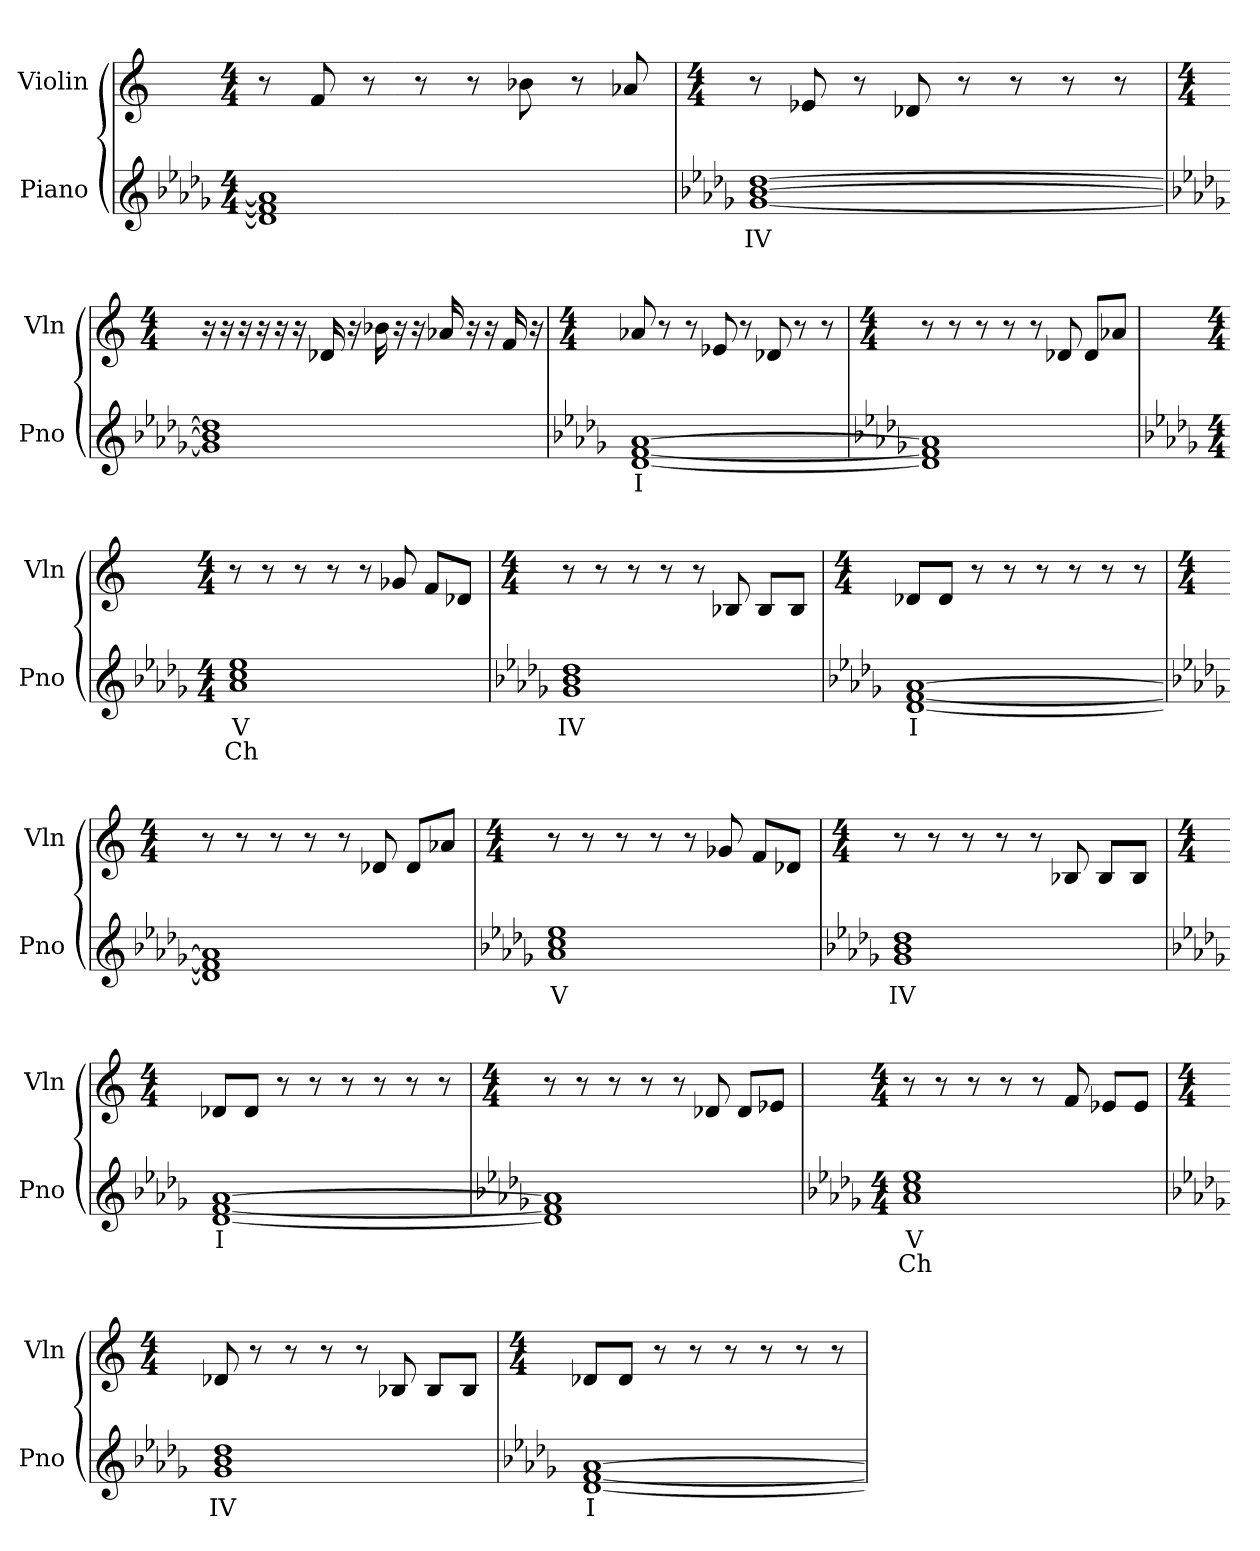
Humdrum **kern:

**kern	**text	**text	**kern
*part2	*part2	*part2	*part1
*staff2	*staff2	*staff2	*staff1
*I"Piano	*	*	*I"Violin
*I'Pno	*	*	*I'Vln
*k[b-e-a-d-g-]	*	*	*
*D-:	*	*	*
*M4/4	*	*	*M4/4
=	=	=	=
1d-] 1f] 1a-]	.	.	8r
.	.	.	8f
.	.	.	8r
.	.	.	8r
.	.	.	8r
.	.	.	8b-X
.	.	.	8r
.	.	.	8a-X
=	=	=	=
*k[b-e-a-d-g-]	*	*	*
*D-:	*	*	*
*	*	*	*M4/4
[1g- [1b- [1dd-	IV	.	8r
.	.	.	8e-X
.	.	.	8r
.	.	.	8d-X
.	.	.	8r
.	.	.	8r
.	.	.	8r
.	.	.	8r
=	=	=	=
*k[b-e-a-d-g-]	*	*	*
*D-:	*	*	*
*	*	*	*M4/4
1g-] 1b-] 1dd-]	.	.	16r
.	.	.	16r
.	.	.	16r
.	.	.	16r
.	.	.	16r
.	.	.	16r
.	.	.	16d-X
.	.	.	16r
.	.	.	16b-X
.	.	.	16r
.	.	.	16r
.	.	.	16a-X
.	.	.	16r
.	.	.	16r
.	.	.	16f
.	.	.	16r
=	=	=	=
*k[b-e-a-d-g-]	*	*	*
*D-:	*	*	*
*	*	*	*M4/4
[1d- [1f [1a-	I	.	8a-X
.	.	.	8r
.	.	.	8r
.	.	.	8e-X
.	.	.	8r
.	.	.	8d-X
.	.	.	8r
.	.	.	8r
=	=	=	=
*k[b-e-a-d-g-]	*	*	*
*D-:	*	*	*
*	*	*	*M4/4
1d-] 1f] 1a-]	.	.	8r
.	.	.	8r
.	.	.	8r
.	.	.	8r
.	.	.	8r
.	.	.	8d-X
.	.	.	8d-L
.	.	.	8a-XJ
=	=	=	=
*k[b-e-a-d-g-]	*	*	*
*D-:	*	*	*
*M4/4	*	*	*M4/4
1a- 1cc 1ee-	V	Ch	8r
.	.	.	8r
.	.	.	8r
.	.	.	8r
.	.	.	8r
.	.	.	8g-X
.	.	.	8fL
.	.	.	8d-XJ
=	=	=	=
*k[b-e-a-d-g-]	*	*	*
*D-:	*	*	*
*	*	*	*M4/4
1g- 1b- 1dd-	IV	.	8r
.	.	.	8r
.	.	.	8r
.	.	.	8r
.	.	.	8r
.	.	.	8B-X
.	.	.	8B-L
.	.	.	8B-J
=	=	=	=
*k[b-e-a-d-g-]	*	*	*
*D-:	*	*	*
*	*	*	*M4/4
[1d- [1f [1a-	I	.	8d-XL
.	.	.	8d-J
.	.	.	8r
.	.	.	8r
.	.	.	8r
.	.	.	8r
.	.	.	8r
.	.	.	8r
=	=	=	=
*k[b-e-a-d-g-]	*	*	*
*D-:	*	*	*
*	*	*	*M4/4
1d-] 1f] 1a-]	.	.	8r
.	.	.	8r
.	.	.	8r
.	.	.	8r
.	.	.	8r
.	.	.	8d-X
.	.	.	8d-L
.	.	.	8a-XJ
=	=	=	=
*k[b-e-a-d-g-]	*	*	*
*D-:	*	*	*
*	*	*	*M4/4
1a- 1cc 1ee-	V	.	8r
.	.	.	8r
.	.	.	8r
.	.	.	8r
.	.	.	8r
.	.	.	8g-X
.	.	.	8fL
.	.	.	8d-XJ
=	=	=	=
*k[b-e-a-d-g-]	*	*	*
*D-:	*	*	*
*	*	*	*M4/4
1g- 1b- 1dd-	IV	.	8r
.	.	.	8r
.	.	.	8r
.	.	.	8r
.	.	.	8r
.	.	.	8B-X
.	.	.	8B-L
.	.	.	8B-J
=	=	=	=
*k[b-e-a-d-g-]	*	*	*
*D-:	*	*	*
*	*	*	*M4/4
[1d- [1f [1a-	I	.	8d-XL
.	.	.	8d-J
.	.	.	8r
.	.	.	8r
.	.	.	8r
.	.	.	8r
.	.	.	8r
.	.	.	8r
=	=	=	=
*k[b-e-a-d-g-]	*	*	*
*D-:	*	*	*
*	*	*	*M4/4
1d-] 1f] 1a-]	.	.	8r
.	.	.	8r
.	.	.	8r
.	.	.	8r
.	.	.	8r
.	.	.	8d-X
.	.	.	8d-L
.	.	.	8e-XJ
=	=	=	=
*k[b-e-a-d-g-]	*	*	*
*D-:	*	*	*
*M4/4	*	*	*M4/4
1a- 1cc 1ee-	V	Ch	8r
.	.	.	8r
.	.	.	8r
.	.	.	8r
.	.	.	8r
.	.	.	8f
.	.	.	8e-XL
.	.	.	8e-J
=	=	=	=
*k[b-e-a-d-g-]	*	*	*
*D-:	*	*	*
*	*	*	*M4/4
1g- 1b- 1dd-	IV	.	8d-X
.	.	.	8r
.	.	.	8r
.	.	.	8r
.	.	.	8r
.	.	.	8B-X
.	.	.	8B-L
.	.	.	8B-J
=	=	=	=
*k[b-e-a-d-g-]	*	*	*
*D-:	*	*	*
*	*	*	*M4/4
[1d- [1f [1a-	I	.	8d-XL
.	.	.	8d-J
.	.	.	8r
.	.	.	8r
.	.	.	8r
.	.	.	8r
.	.	.	8r
.	.	.	8r
=	=	=	=
*-	*-	*-	*-
